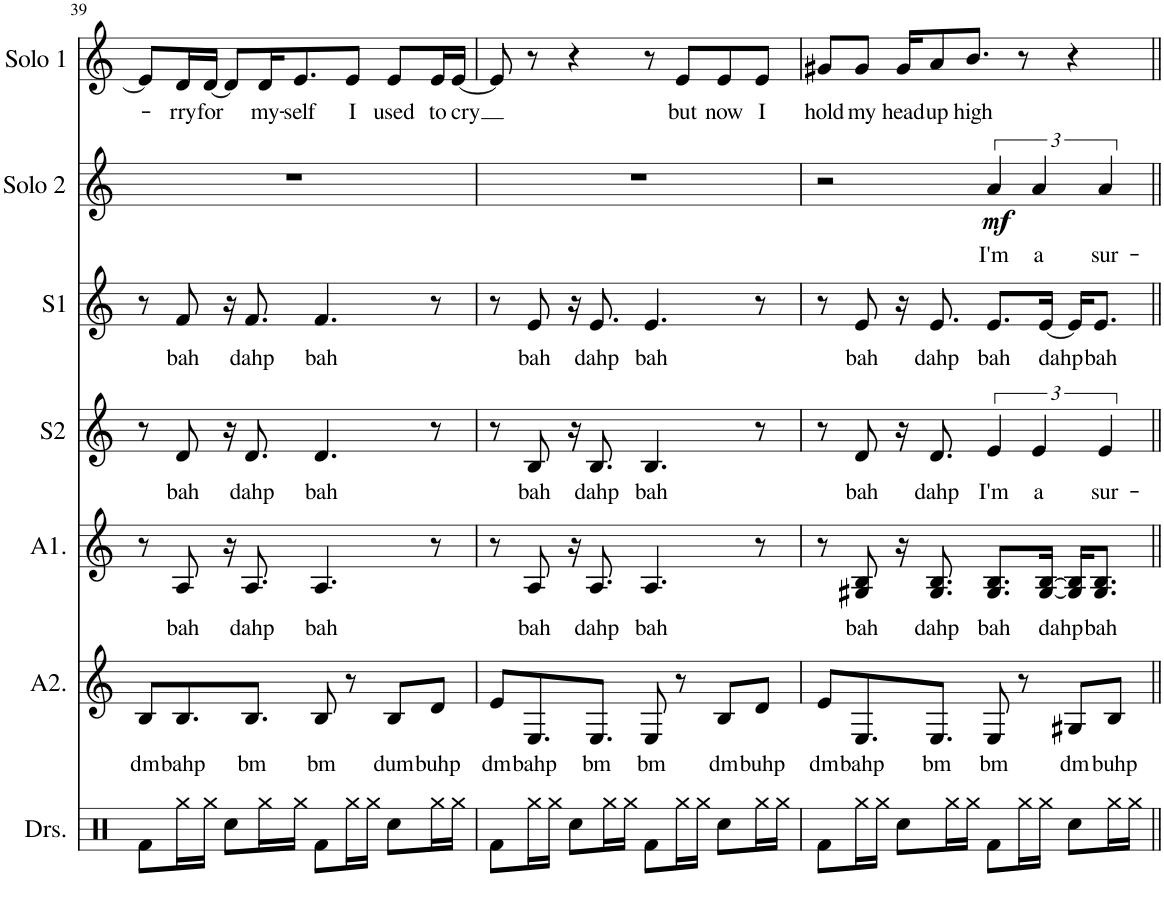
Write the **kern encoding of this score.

**kern	**kern	**text	**kern	**text	**kern	**text	**kern	**text	**kern	**text	**dynam	**kern	**text
*part7	*part6	*part6	*part5	*part5	*part4	*part4	*part3	*part3	*part2	*part2	*part2	*part1	*part1
*staff7	*staff6	*staff6	*staff5	*staff5	*staff4	*staff4	*staff3	*staff3	*staff2	*staff2	*staff2	*staff1	*staff1
*I"Drumset	*I"Alto 2	*	*I"Alto 1	*	*I"Soprano 2	*	*I"Soprano 1	*	*I"Solo 2	*	*	*I"Solo 1	*
*I'Drs.	*I'A2.	*	*I'A1.	*	*I'S2	*	*I'S1	*	*I'Solo 2	*	*	*I'Solo 1	*
!!LO:PB:g=z
*clefX	*clefG2	*	*clefG2	*	*clefG2	*	*clefG2	*	*clefG2	*	*	*clefG2	*
*k[]	*k[]	*	*k[]	*	*k[]	*	*k[]	*	*k[]	*	*	*k[]	*
*M4/4	*M4/4	*	*M4/4	*	*M4/4	*	*M4/4	*	*M4/4	*	*	*M4/4	*
=39	=39	=39	=39	=39	=39	=39	=39	=39	=39	=39	=39	=39	=39
!	!	!LO:LY:b	!	!	!	!	!	!	!	!	!	!	!
8Rf\L	8B/L	dm	8r	.	8r	.	8r	.	1r	.	.	8e/L]	.
!	!	!LO:LY:b	!	!LO:LY:b	!	!LO:LY:b	!	!LO:LY:b	!	!	!	!	!LO:LY:b
16Rgg\L	8.B/	bahp	8A/	bah	8d/	bah	8f/	bah	.	.	.	16d/L	-rry
!	!	!	!	!	!	!	!	!	!	!	!	!	!LO:LY:b
16Rgg\JJ	.	.	.	.	.	.	.	.	.	.	.	[16d/JJ	for
8Rcc\L	.	.	16r	.	16r	.	16r	.	.	.	.	8d/L]	.
!	!	!LO:LY:b	!	!LO:LY:b	!	!LO:LY:b	!	!LO:LY:b	!	!	!	!	!
.	8.B/J	bm	8.A/	dahp	8.d/	dahp	8.f/	dahp	.	.	.	.	.
!	!	!	!	!	!	!	!	!	!	!	!	!	!LO:LY:b
16Rgg\L	.	.	.	.	.	.	.	.	.	.	.	16d/K	my-
!	!	!	!	!	!	!	!	!	!	!	!	!	!LO:LY:b
16Rgg\JJ	.	.	.	.	.	.	.	.	.	.	.	8.e/	-self
!	!	!LO:LY:b	!	!LO:LY:b	!	!LO:LY:b	!	!LO:LY:b	!	!	!	!	!
8Rf\L	8B/	bm	4.A/	bah	4.d/	bah	4.f/	bah	.	.	.	.	.
!	!	!	!	!	!	!	!	!	!	!	!	!	!LO:LY:b
16Rgg\L	8r	.	.	.	.	.	.	.	.	.	.	8e/J	I
16Rgg\JJ	.	.	.	.	.	.	.	.	.	.	.	.	.
!	!	!LO:LY:b	!	!	!	!	!	!	!	!	!	!	!LO:LY:b
8Rcc\L	8B/L	dum	.	.	.	.	.	.	.	.	.	8e/L	used
!	!	!LO:LY:b	!	!	!	!	!	!	!	!	!	!	!LO:LY:b
16Rgg\L	8d/J	buhp	8r	.	8r	.	8r	.	.	.	.	16e/L	to
!	!	!	!	!	!	!	!	!	!	!	!	!	!LO:LY:b
16Rgg\JJ	.	.	.	.	.	.	.	.	.	.	.	[16e/JJ	cry
=40	=40	=40	=40	=40	=40	=40	=40	=40	=40	=40	=40	=40	=40
!	!	!LO:LY:b	!	!	!	!	!	!	!	!	!	!	!
8Rf\L	8e/L	dm	8r	.	8r	.	8r	.	1r	.	.	8e/]	.
!	!	!LO:LY:b	!	!LO:LY:b	!	!LO:LY:b	!	!LO:LY:b	!	!	!	!	!
16Rgg\L	8.E/	bahp	8A/	bah	8B/	bah	8e/	bah	.	.	.	8r	.
16Rgg\JJ	.	.	.	.	.	.	.	.	.	.	.	.	.
8Rcc\L	.	.	16r	.	16r	.	16r	.	.	.	.	4r	.
!	!	!LO:LY:b	!	!LO:LY:b	!	!LO:LY:b	!	!LO:LY:b	!	!	!	!	!
.	8.E/J	bm	8.A/	dahp	8.B/	dahp	8.e/	dahp	.	.	.	.	.
16Rgg\L	.	.	.	.	.	.	.	.	.	.	.	.	.
16Rgg\JJ	.	.	.	.	.	.	.	.	.	.	.	.	.
!	!	!LO:LY:b	!	!LO:LY:b	!	!LO:LY:b	!	!LO:LY:b	!	!	!	!	!
8Rf\L	8E/	bm	4.A/	bah	4.B/	bah	4.e/	bah	.	.	.	8r	.
!	!	!	!	!	!	!	!	!	!	!	!	!	!LO:LY:b
16Rgg\L	8r	.	.	.	.	.	.	.	.	.	.	8e/L	but
16Rgg\JJ	.	.	.	.	.	.	.	.	.	.	.	.	.
!	!	!LO:LY:b	!	!	!	!	!	!	!	!	!	!	!LO:LY:b
8Rcc\L	8B/L	dm	.	.	.	.	.	.	.	.	.	8e/	now
!	!	!LO:LY:b	!	!	!	!	!	!	!	!	!	!	!LO:LY:b
16Rgg\L	8d/J	buhp	8r	.	8r	.	8r	.	.	.	.	8e/J	I
16Rgg\JJ	.	.	.	.	.	.	.	.	.	.	.	.	.
=41	=41	=41	=41	=41	=41	=41	=41	=41	=41	=41	=41	=41	=41
!	!	!LO:LY:b	!	!	!	!	!	!	!	!	!	!	!LO:LY:b
8Rf\L	8e/L	dm	8r	.	8r	.	8r	.	2r	.	.	8g#X/L	hold
!	!	!LO:LY:b	!	!LO:LY:b	!	!LO:LY:b	!	!LO:LY:b	!	!	!	!	!LO:LY:b
16Rgg\L	8.E/	bahp	8G#X/ 8B/	bah	8d/	bah	8e/	bah	.	.	.	8g#/J	my
16Rgg\JJ	.	.	.	.	.	.	.	.	.	.	.	.	.
!	!	!	!	!	!	!	!	!	!	!	!	!	!LO:LY:b
8Rcc\L	.	.	16r	.	16r	.	16r	.	.	.	.	16g#/KL	head
!	!	!LO:LY:b	!	!LO:LY:b	!	!LO:LY:b	!	!LO:LY:b	!	!	!	!	!LO:LY:b
.	8.E/J	bm	8.G#/ 8.B/	dahp	8.d/	dahp	8.e/	dahp	.	.	.	8a/	up
16Rgg\L	.	.	.	.	.	.	.	.	.	.	.	.	.
!	!	!	!	!	!	!	!	!	!	!	!	!	!LO:LY:b
16Rgg\JJ	.	.	.	.	.	.	.	.	.	.	.	8.b/J	high
!	!	!LO:LY:b	!	!LO:LY:b	!	!LO:LY:b	!	!LO:LY:b	!	!LO:LY:b	!LO:DY:b	!	!
8Rf\L	8E/	bm	8.G#/ 8.B/L	bah	6e/	I'm	8.e/L	bah	6a/	I'm	mf	.	.
16Rgg\L	8r	.	.	.	.	.	.	.	.	.	.	8r	.
!	!	!	!	!	!	!LO:LY:b	!	!	!	!LO:LY:b	!	!	!
.	.	.	.	.	6e/	a	.	.	6a/	a	.	.	.
!	!	!	!	!LO:LY:b	!	!	!	!LO:LY:b	!	!	!	!	!
16Rgg\JJ	.	.	[16G#/ [16B/Jk	dahp	.	.	[16e/Jk	dahp	.	.	.	.	.
!	!	!LO:LY:b	!	!	!	!	!	!	!	!	!	!	!
8Rcc\L	8G#X/L	dm	16G#/] 16B/]KL	.	.	.	16e/KL]	.	.	.	.	4r	.
!	!	!	!	!LO:LY:b	!	!	!	!LO:LY:b	!	!	!	!	!
.	.	.	8.G#/ 8.B/J	bah	.	.	8.e/J	bah	.	.	.	.	.
!	!	!	!	!	!	!LO:LY:b	!	!	!	!LO:LY:b	!	!	!
.	.	.	.	.	6e/	sur-	.	.	6a/	sur-	.	.	.
!	!	!LO:LY:b	!	!	!	!	!	!	!	!	!	!	!
16Rgg\L	8B/J	buhp	.	.	.	.	.	.	.	.	.	.	.
16Rgg\JJ	.	.	.	.	.	.	.	.	.	.	.	.	.
=||	=||	=||	=||	=||	=||	=||	=||	=||	=||	=||	=||	=||	=||
*-	*-	*-	*-	*-	*-	*-	*-	*-	*-	*-	*-	*-	*-
